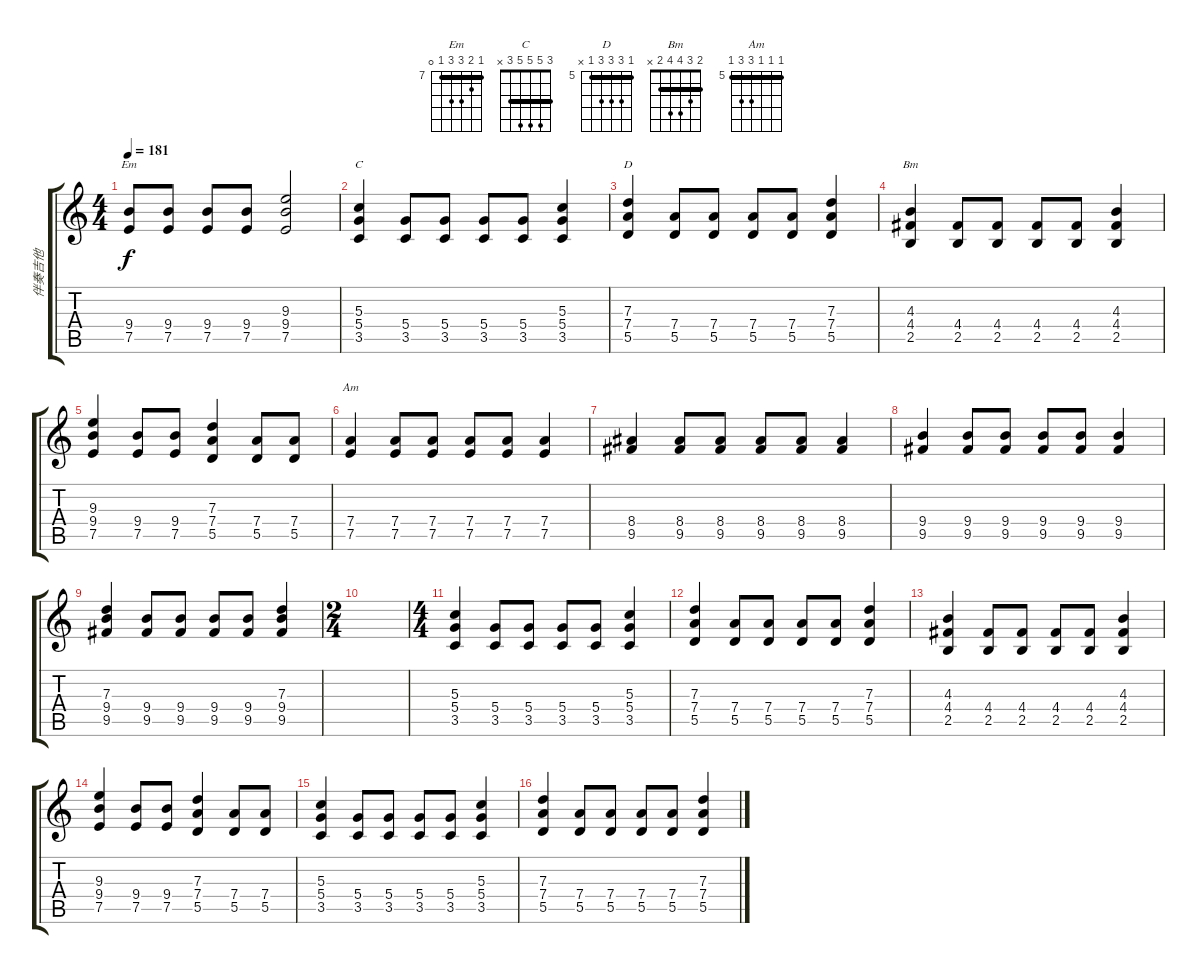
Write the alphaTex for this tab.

\track ("伴奏吉他" "伴奏吉他") {instrument overdrivenguitar}
\staff {score tabs}
\tuning (E4 B3 G3 D3 A2 E2) {hide}
\chord ("Em" 7 8 9 9 7 0) {firstfret 7 barre 7}
\chord ("C" 3 5 5 5 3 x) {barre 3}
\chord ("D" 5 7 7 7 5 x) {firstfret 5 barre 5}
\chord ("Bm" 2 3 4 4 2 x) {barre 2}
\chord ("Am" 5 5 5 7 7 5) {firstfret 5 barre 5}
\ts (4 4)
\tempo 181
\clef g2
\ks c
(9.4 7.5).8{ch "Em" dy f} (9.4 7.5).8 (9.4 7.5).8 (9.4 7.5).8 (9.3 9.4 7.5).2 |
(5.3 5.4 3.5).4{ch "C"} (5.4 3.5).8 (5.4 3.5).8 (5.4 3.5).8 (5.4 3.5).8 (5.3 5.4 3.5).4 |
(7.3 7.4 5.5).4{ch "D"} (7.4 5.5).8 (7.4 5.5).8 (7.4 5.5).8 (7.4 5.5).8 (7.3 7.4 5.5).4 |
(4.3 4.4 2.5).4{ch "Bm"} (4.4 2.5).8 (4.4 2.5).8 (4.4 2.5).8 (4.4 2.5).8 (4.3 4.4 2.5).4 |
(9.3 9.4 7.5).4 (9.4 7.5).8 (9.4 7.5).8 (7.3 7.4 5.5).4 (7.4 5.5).8 (7.4 5.5).8 |
(7.4 7.5).4{ch "Am"} (7.4 7.5).8 (7.4 7.5).8 (7.4 7.5).8 (7.4 7.5).8 (7.4 7.5).4 |
(8.4 9.5).4 (8.4 9.5).8 (8.4 9.5).8 (8.4 9.5).8 (8.4 9.5).8 (8.4 9.5).4 |
(9.4 9.5).4 (9.4 9.5).8 (9.4 9.5).8 (9.4 9.5).8 (9.4 9.5).8 (9.4 9.5).4 |
(7.3 9.4 9.5).4 (9.4 9.5).8 (9.4 9.5).8 (9.4 9.5).8 (9.4 9.5).8 (7.3 9.4 9.5).4 |
\ts (2 4)
|
\ts (4 4)
(5.3 5.4 3.5).4{volume 12 balance 14} (5.4 3.5).8 (5.4 3.5).8 (5.4 3.5).8 (5.4 3.5).8 (5.3 5.4 3.5).4 |
(7.3 7.4 5.5).4 (7.4 5.5).8 (7.4 5.5).8 (7.4 5.5).8 (7.4 5.5).8 (7.3 7.4 5.5).4 |
(4.3 4.4 2.5).4 (4.4 2.5).8 (4.4 2.5).8 (4.4 2.5).8 (4.4 2.5).8 (4.3 4.4 2.5).4 |
(9.3 9.4 7.5).4 (9.4 7.5).8 (9.4 7.5).8 (7.3 7.4 5.5).4 (7.4 5.5).8 (7.4 5.5).8 |
(5.3 5.4 3.5).4 (5.4 3.5).8 (5.4 3.5).8 (5.4 3.5).8 (5.4 3.5).8 (5.3 5.4 3.5).4 |
(7.3 7.4 5.5).4 (7.4 5.5).8 (7.4 5.5).8 (7.4 5.5).8 (7.4 5.5).8 (7.3 7.4 5.5).4
